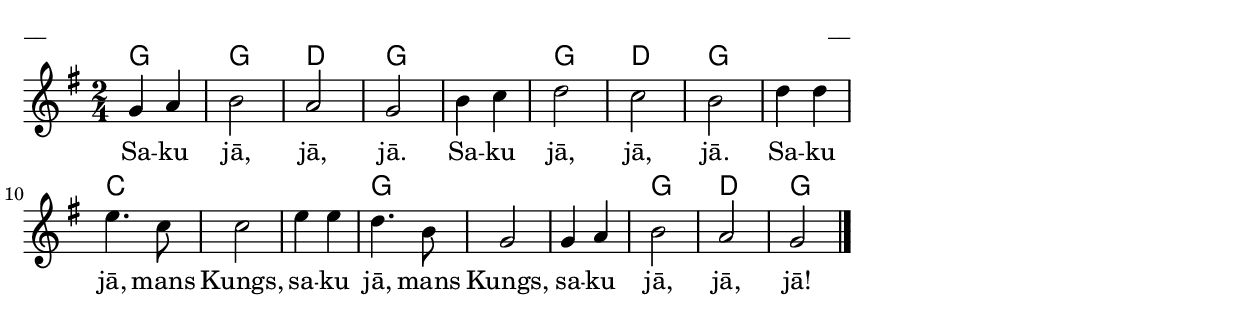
\version "2.13.18"

\paper {
line-width = 14\cm
left-margin = 0.4\cm
between-system-padding = 0.1\cm
between-system-space = 0.1\cm
}

\layout {
indent = #0
ragged-last = ##f
}

chordsA = \chordmode {
g2 g d g1 g2 d g1 c1. g g2 d g
}

voiceA = \relative c'' {
\clef "treble"
\key g \major
\time 2/4

g4 a | b2 | a | g | b4 c | d2 | c | b | d4 d | e4. c8 | c2 | e4 e | d4. b8 | g2 | g4 a | b2 | a | g \bar"|."
}

lyricA = \lyricmode {
Sa -- ku jā, jā, jā. Sa -- ku jā, jā, jā. Sa -- ku jā, mans Kungs, sa -- ku jā, mans Kungs, sa -- ku jā, jā, jā!
}

fullScore = <<
\new ChordNames { \chordsA }
\new Staff {
<<
\new Voice = "voiceA" { \oneVoice \autoBeamOff \voiceA }
\lyricsto "voiceA" \new Lyrics \lyricA
>>
}
>>


\score {
\fullScore
\header { piece = "__" opus = "__" }
}
\markup { \with-color #(x11-color 'white) \sans \smaller "aaa" }
\score {
\unfoldRepeats
\fullScore
\midi {
\context { \Staff \remove "Staff_performer" }
\context { \Voice \consists "Staff_performer" }
}
}


